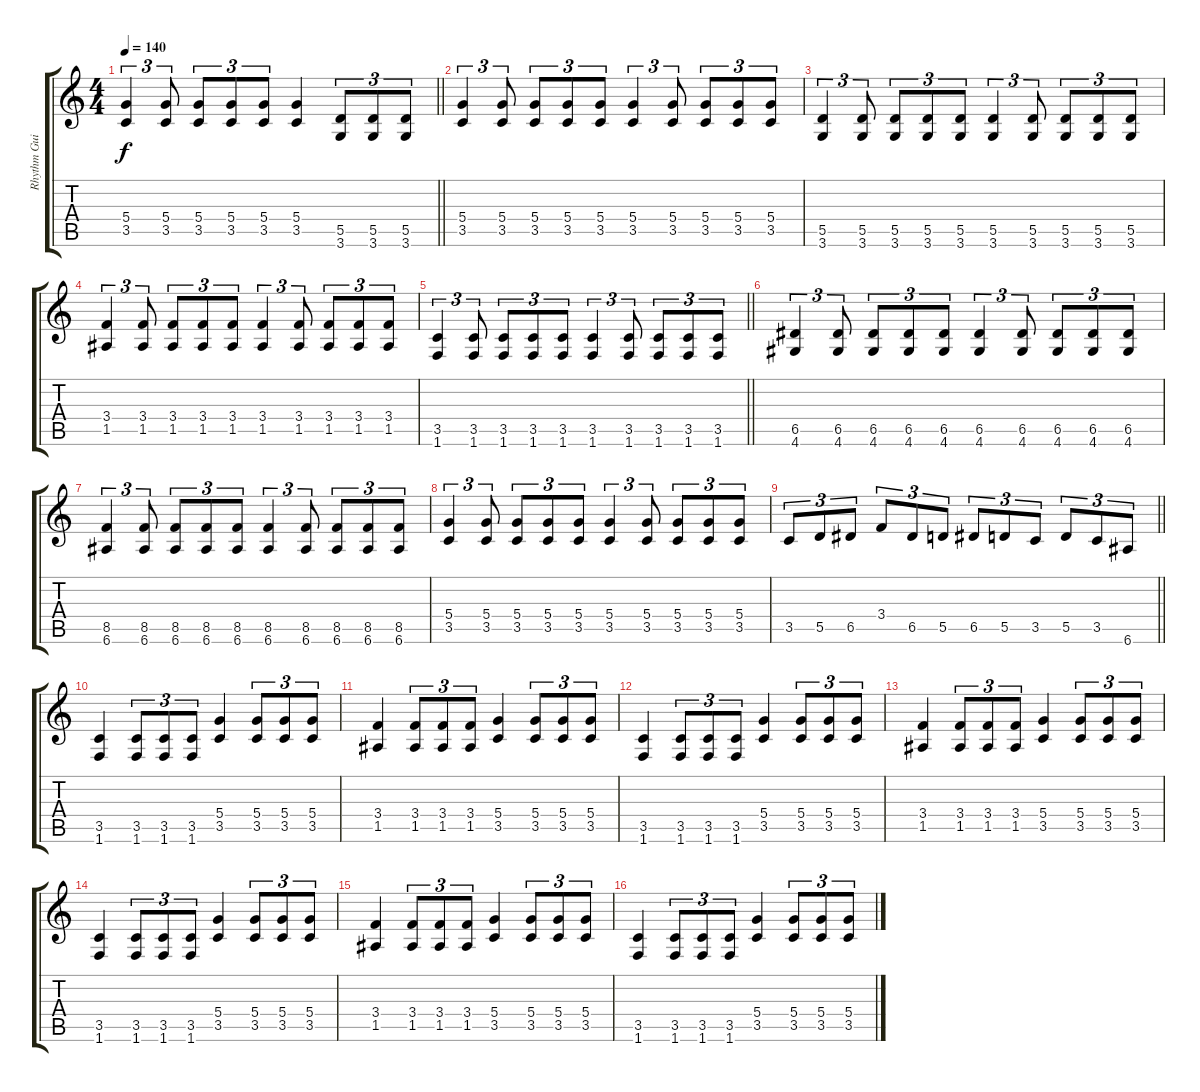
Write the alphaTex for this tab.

\track ("Rhythm Guitar" "Rhythm Gui") {instrument distortionguitar}
\staff {score tabs}
\tuning (E4 B3 G3 D3 A2 E2) {hide}
\ts (4 4)
\tempo 140
\clef g2
\barLineRight lightlight
\ks c
(5.4 3.5).4{tu (3 2) dy f} (5.4 3.5).8{tu (3 2)} (5.4 3.5).8{tu (3 2)} (5.4 3.5).8{tu (3 2)} (5.4 3.5).8{tu (3 2)} (5.4 3.5).4 (5.5 3.6).8{tu (3 2)} (5.5 3.6).8{tu (3 2)} (5.5 3.6).8{tu (3 2)} |
(5.4 3.5).4{tu (3 2)} (5.4 3.5).8{tu (3 2)} (5.4 3.5).8{tu (3 2)} (5.4 3.5).8{tu (3 2)} (5.4 3.5).8{tu (3 2)} (5.4 3.5).4{tu (3 2)} (5.4 3.5).8{tu (3 2)} (5.4 3.5).8{tu (3 2)} (5.4 3.5).8{tu (3 2)} (5.4 3.5).8{tu (3 2)} |
(5.5 3.6).4{tu (3 2)} (5.5 3.6).8{tu (3 2)} (5.5 3.6).8{tu (3 2)} (5.5 3.6).8{tu (3 2)} (5.5 3.6).8{tu (3 2)} (5.5 3.6).4{tu (3 2)} (5.5 3.6).8{tu (3 2)} (5.5 3.6).8{tu (3 2)} (5.5 3.6).8{tu (3 2)} (5.5 3.6).8{tu (3 2)} |
(3.4 1.5).4{tu (3 2)} (3.4 1.5).8{tu (3 2)} (3.4 1.5).8{tu (3 2)} (3.4 1.5).8{tu (3 2)} (3.4 1.5).8{tu (3 2)} (3.4 1.5).4{tu (3 2)} (3.4 1.5).8{tu (3 2)} (3.4 1.5).8{tu (3 2)} (3.4 1.5).8{tu (3 2)} (3.4 1.5).8{tu (3 2)} |
\barLineRight lightlight
(3.5 1.6).4{tu (3 2)} (3.5 1.6).8{tu (3 2)} (3.5 1.6).8{tu (3 2)} (3.5 1.6).8{tu (3 2)} (3.5 1.6).8{tu (3 2)} (3.5 1.6).4{tu (3 2)} (3.5 1.6).8{tu (3 2)} (3.5 1.6).8{tu (3 2)} (3.5 1.6).8{tu (3 2)} (3.5 1.6).8{tu (3 2)} |
(6.5 4.6).4{tu (3 2)} (6.5 4.6).8{tu (3 2)} (6.5 4.6).8{tu (3 2)} (6.5 4.6).8{tu (3 2)} (6.5 4.6).8{tu (3 2)} (6.5 4.6).4{tu (3 2)} (6.5 4.6).8{tu (3 2)} (6.5 4.6).8{tu (3 2)} (6.5 4.6).8{tu (3 2)} (6.5 4.6).8{tu (3 2)} |
(8.5 6.6).4{tu (3 2)} (8.5 6.6).8{tu (3 2)} (8.5 6.6).8{tu (3 2)} (8.5 6.6).8{tu (3 2)} (8.5 6.6).8{tu (3 2)} (8.5 6.6).4{tu (3 2)} (8.5 6.6).8{tu (3 2)} (8.5 6.6).8{tu (3 2)} (8.5 6.6).8{tu (3 2)} (8.5 6.6).8{tu (3 2)} |
(5.4 3.5).4{tu (3 2)} (5.4 3.5).8{tu (3 2)} (5.4 3.5).8{tu (3 2)} (5.4 3.5).8{tu (3 2)} (5.4 3.5).8{tu (3 2)} (5.4 3.5).4{tu (3 2)} (5.4 3.5).8{tu (3 2)} (5.4 3.5).8{tu (3 2)} (5.4 3.5).8{tu (3 2)} (5.4 3.5).8{tu (3 2)} |
\barLineRight lightlight
3.5.8{tu (3 2)} 5.5.8{tu (3 2)} 6.5.8{tu (3 2)} 3.4.8{tu (3 2)} 6.5.8{tu (3 2)} 5.5.8{tu (3 2)} 6.5.8{tu (3 2)} 5.5.8{tu (3 2)} 3.5.8{tu (3 2)} 5.5.8{tu (3 2)} 3.5.8{tu (3 2)} 6.6.8{tu (3 2)} |
(3.5 1.6).4 (3.5 1.6).8{tu (3 2)} (3.5 1.6).8{tu (3 2)} (3.5 1.6).8{tu (3 2)} (5.4 3.5).4 (5.4 3.5).8{tu (3 2)} (5.4 3.5).8{tu (3 2)} (5.4 3.5).8{tu (3 2)} |
(3.4 1.5).4 (3.4 1.5).8{tu (3 2)} (3.4 1.5).8{tu (3 2)} (3.4 1.5).8{tu (3 2)} (5.4 3.5).4 (5.4 3.5).8{tu (3 2)} (5.4 3.5).8{tu (3 2)} (5.4 3.5).8{tu (3 2)} |
(3.5 1.6).4 (3.5 1.6).8{tu (3 2)} (3.5 1.6).8{tu (3 2)} (3.5 1.6).8{tu (3 2)} (5.4 3.5).4 (5.4 3.5).8{tu (3 2)} (5.4 3.5).8{tu (3 2)} (5.4 3.5).8{tu (3 2)} |
(3.4 1.5).4 (3.4 1.5).8{tu (3 2)} (3.4 1.5).8{tu (3 2)} (3.4 1.5).8{tu (3 2)} (5.4 3.5).4 (5.4 3.5).8{tu (3 2)} (5.4 3.5).8{tu (3 2)} (5.4 3.5).8{tu (3 2)} |
(3.5 1.6).4 (3.5 1.6).8{tu (3 2)} (3.5 1.6).8{tu (3 2)} (3.5 1.6).8{tu (3 2)} (5.4 3.5).4 (5.4 3.5).8{tu (3 2)} (5.4 3.5).8{tu (3 2)} (5.4 3.5).8{tu (3 2)} |
(3.4 1.5).4 (3.4 1.5).8{tu (3 2)} (3.4 1.5).8{tu (3 2)} (3.4 1.5).8{tu (3 2)} (5.4 3.5).4 (5.4 3.5).8{tu (3 2)} (5.4 3.5).8{tu (3 2)} (5.4 3.5).8{tu (3 2)} |
(3.5 1.6).4 (3.5 1.6).8{tu (3 2)} (3.5 1.6).8{tu (3 2)} (3.5 1.6).8{tu (3 2)} (5.4 3.5).4 (5.4 3.5).8{tu (3 2)} (5.4 3.5).8{tu (3 2)} (5.4 3.5).8{tu (3 2)}
